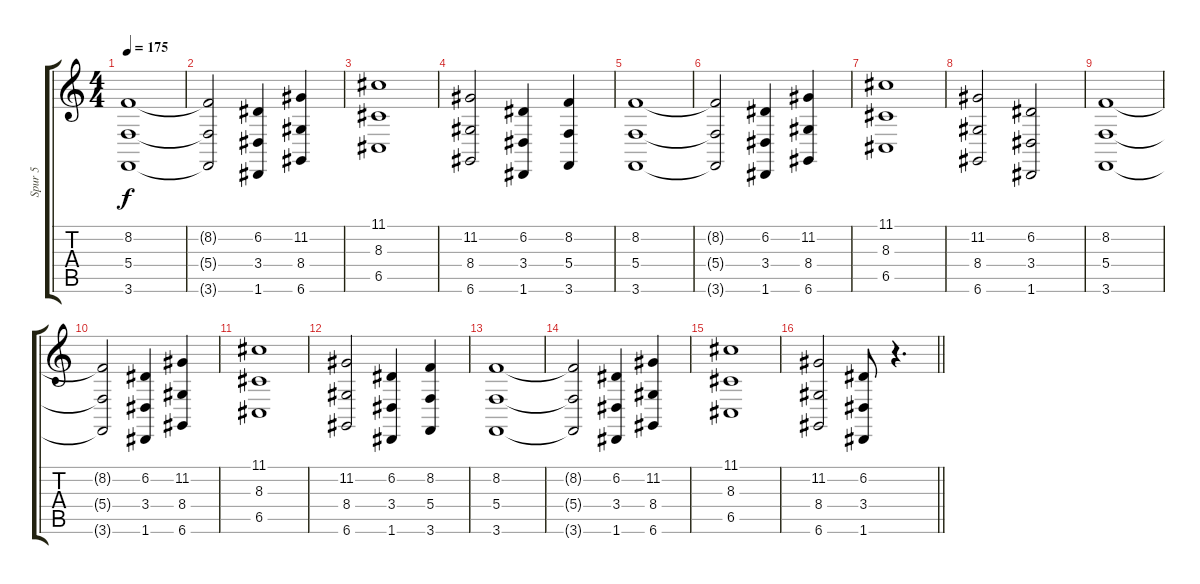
\track ("Spur 5" "Spur 5") {instrument stringensemble1}
\staff {score tabs}
\tuning (D4 A3 F3 C3 G2 D2) {hide}
\ts (4 4)
\tempo 175
\clef g2
\ks c
(8.2 5.4 3.6).1{dy f} |
(8.2{t} 5.4{t} 3.6{t}).2 (6.2 3.4 1.6).4 (11.2 8.4 6.6).4 |
(11.1 8.3 6.5).1 |
(11.2 8.4 6.6).2 (6.2 3.4 1.6).4 (8.2 5.4 3.6).4 |
(8.2 5.4 3.6).1 |
(8.2{t} 5.4{t} 3.6{t}).2 (6.2 3.4 1.6).4 (11.2 8.4 6.6).4 |
(11.1 8.3 6.5).1 |
(11.2 8.4 6.6).2 (6.2 3.4 1.6).2 |
(8.2 5.4 3.6).1 |
(8.2{t} 5.4{t} 3.6{t}).2 (6.2 3.4 1.6).4 (11.2 8.4 6.6).4 |
(11.1 8.3 6.5).1 |
(11.2 8.4 6.6).2 (6.2 3.4 1.6).4 (8.2 5.4 3.6).4 |
(8.2 5.4 3.6).1 |
(8.2{t} 5.4{t} 3.6{t}).2 (6.2 3.4 1.6).4 (11.2 8.4 6.6).4 |
(11.1 8.3 6.5).1 |
\barLineRight lightlight
(11.2 8.4 6.6).2 (6.2 3.4 1.6).8 r.4{d}
